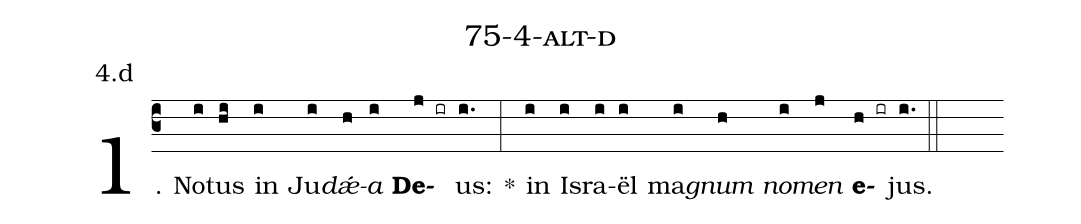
name: 75-4-alt-d;
annotation: 4.d;
%%
(c3)1. No(i)tus(hi) in(i) Ju(i)<i>dǽ</i>(h)<i>a</i>(i) <b>De</b>(j ir)us:(i.) *(:) in(i) Is(i)ra(i)ël(i) ma(i)<i>gnum</i>(h) <i>no</i>(i)<i>men</i>(j) <b>e</b>(h ir)jus.(i.) (::)
